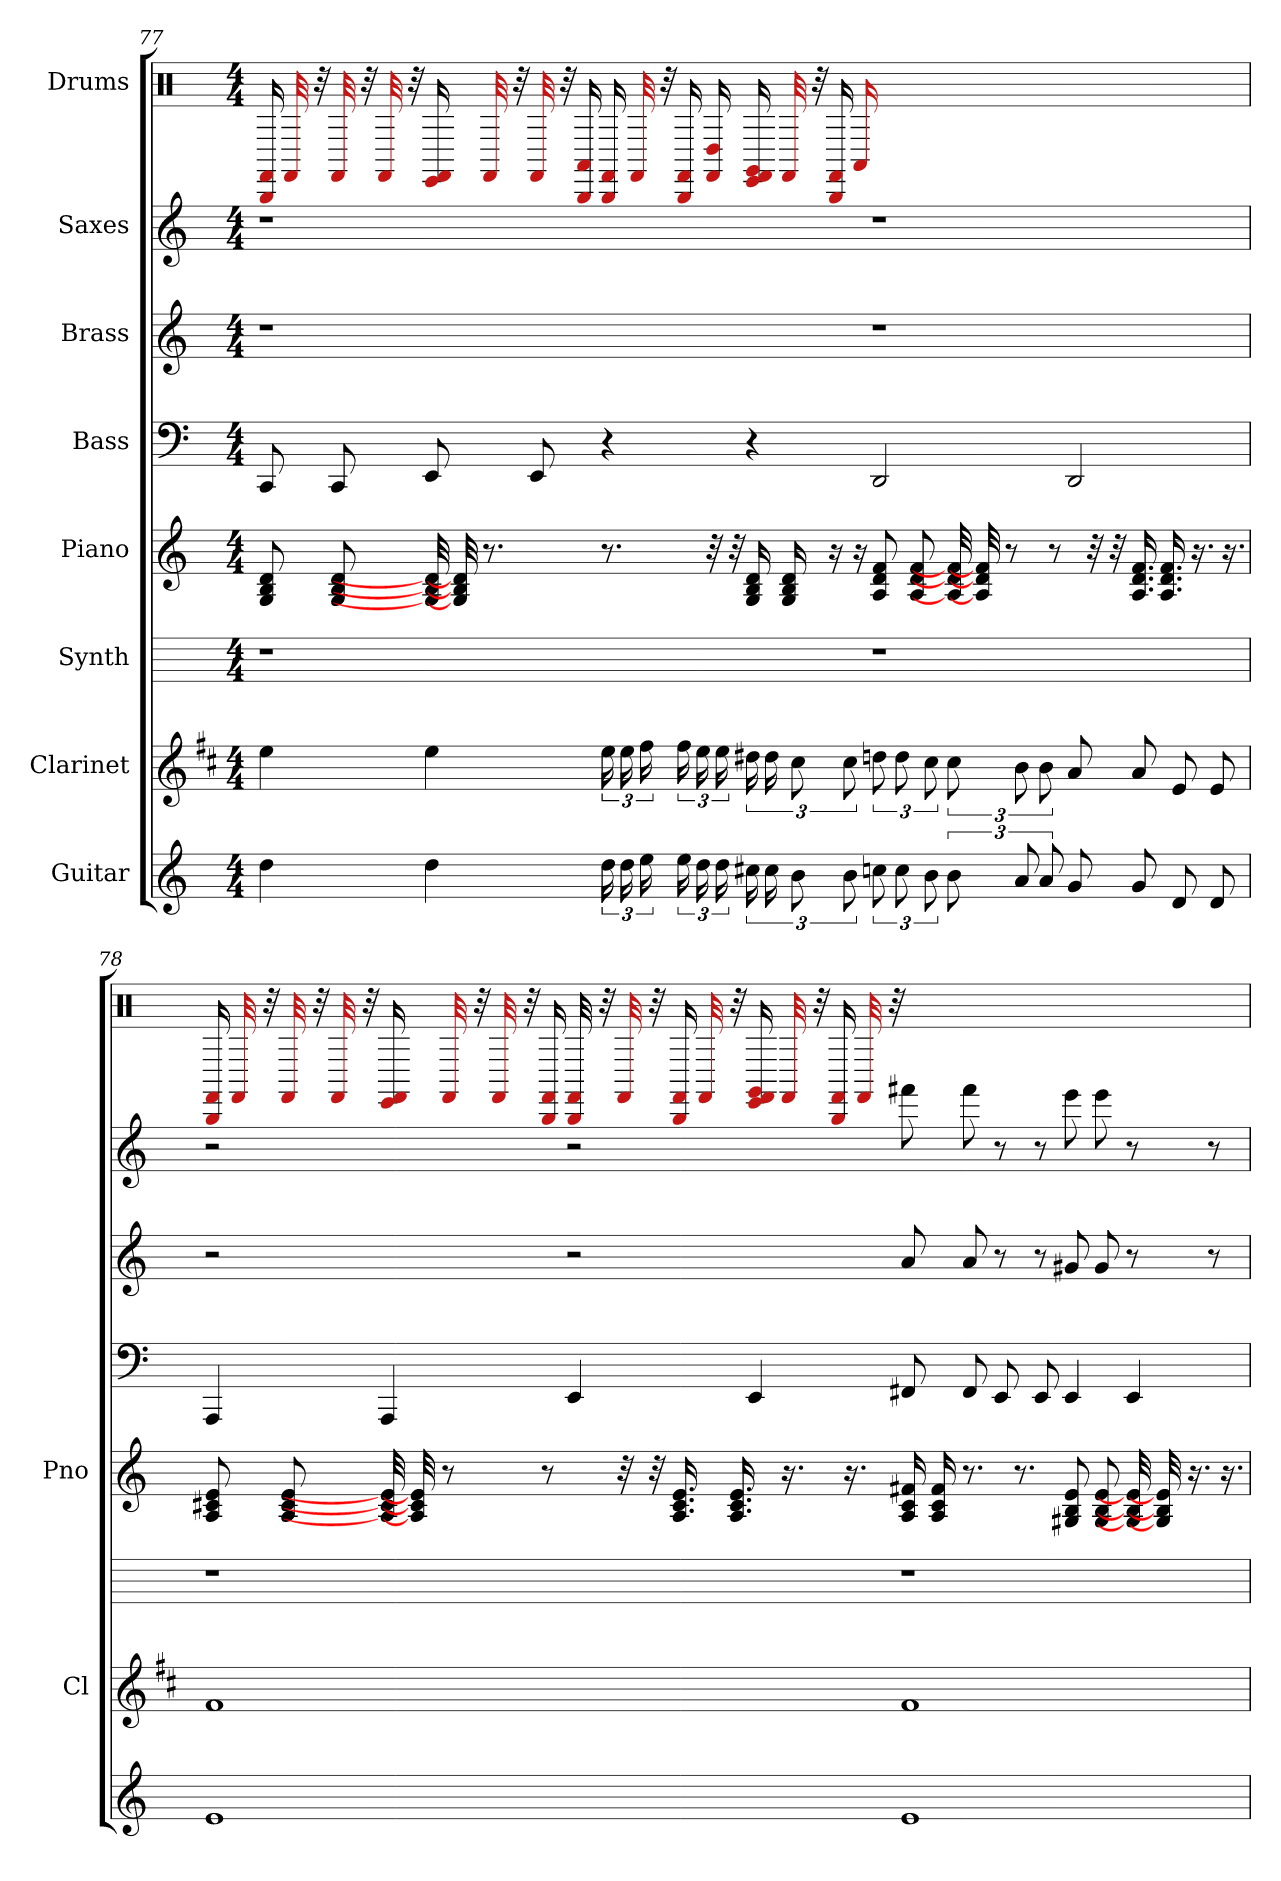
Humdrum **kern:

**kern	**kern	**kern	**kern	**kern	**kern	**kern	**kern
*part8	*part7	*part6	*part5	*part4	*part3	*part2	*part1
*staff8	*staff7	*staff6	*staff5	*staff4	*staff3	*staff2	*staff1
*I"Guitar	*I"Clarinet	*I"Synth	*I"Piano	*I"Bass	*I"Brass	*I"Saxes	*I"Drums
*	*I'Cl	*	*I'Pno	*	*	*	*
*	*	*	*	*	*	*	*clefX
*	*ITrd1c2	*	*	*	*	*ITrd8c14	*
*k[]	*k[]	*k[]	*k[]	*k[]	*k[]	*k[]	*k[]
*M4/4	*M4/4	*M4/4	*M4/4	*M4/4	*M4/4	*M4/4	*M4/4
=77	=77	=77	=77	=77	=77	=77	=77
4dd	4dd	1r	8d 8B 8G	8CC	1r	1r	16BBB 16FF#
.	.	.	.	.	.	.	32FF#
.	.	.	.	.	.	.	32r
.	.	.	8d 8B 8G	8CC	.	.	32FF#
.	.	.	.	.	.	.	32r
.	.	.	.	.	.	.	32FF#
.	.	.	.	.	.	.	32r
4dd	4dd	.	32d] 32B] 32G]	8EE	.	.	16EE 16FF#
.	.	.	32d] 32B] 32G]	.	.	.	.
.	.	.	8.r	.	.	.	32FF#
.	.	.	.	.	.	.	32r
.	.	.	.	8EE	.	.	32FF#
.	.	.	.	.	.	.	32r
.	.	.	.	.	.	.	16BBB 16AA#
24dd	24dd	.	8.r	4r	.	.	16BBB 16FF#
24dd	24dd	.	.	.	.	.	.
.	.	.	.	.	.	.	32FF#
24ee	24ee	.	.	.	.	.	.
.	.	.	.	.	.	.	32r
24ee	24ee	.	.	.	.	.	16BBB 16FF#
24dd	24dd	.	.	.	.	.	.
.	.	.	32r	.	.	.	16FF# 16D
24dd	24dd	.	.	.	.	.	.
.	.	.	32r	.	.	.	.
24cc#	24cc#	.	16d 16B 16G	4r	.	.	16EE 16FF# 16GG
24cc#	24cc#	.	.	.	.	.	.
.	.	.	16d 16B 16G	.	.	.	32FF#
12b	12b	.	.	.	.	.	.
.	.	.	.	.	.	.	32r
.	.	.	16r	.	.	.	16BBB 16FF#
12b	12b	.	.	.	.	.	.
.	.	.	16r	.	.	.	16AA#
12cc	12cc	1r	8f 8d 8A	2DD	1r	1r	1ryy
12cc	12cc	.	.	.	.	.	.
.	.	.	8f 8d 8A	.	.	.	.
12b	12b	.	.	.	.	.	.
12b	12b	.	32f] 32d] 32A]	.	.	.	.
.	.	.	32f] 32d] 32A]	.	.	.	.
.	.	.	8r	.	.	.	.
12a	12a	.	.	.	.	.	.
12a	12a	.	.	.	.	.	.
.	.	.	8r	.	.	.	.
8g	8g	.	.	2DD	.	.	.
.	.	.	32r	.	.	.	.
.	.	.	32r	.	.	.	.
8g	8g	.	16.f 16.d 16.A	.	.	.	.
.	.	.	16.f 16.d 16.A	.	.	.	.
8d	8d	.	.	.	.	.	.
.	.	.	16.r	.	.	.	.
8d	8d	.	.	.	.	.	.
.	.	.	16.r	.	.	.	.
=78	=78	=78	=78	=78	=78	=78	=78
1e	1e	1r	8e 8c# 8A	4AAA	2r	2r	16BBB 16FF#
.	.	.	.	.	.	.	32FF#
.	.	.	.	.	.	.	32r
.	.	.	8e 8c# 8A	.	.	.	32FF#
.	.	.	.	.	.	.	32r
.	.	.	.	.	.	.	32FF#
.	.	.	.	.	.	.	32r
.	.	.	32e] 32c#] 32A]	4AAA	.	.	16EE 16FF#
.	.	.	32e] 32c#] 32A]	.	.	.	.
.	.	.	8r	.	.	.	32FF#
.	.	.	.	.	.	.	32r
.	.	.	.	.	.	.	32FF#
.	.	.	.	.	.	.	32r
.	.	.	8r	.	.	.	16BBB 16FF#
.	.	.	.	4EE	2r	2r	32BBB 32FF#
.	.	.	.	.	.	.	32r
.	.	.	32r	.	.	.	32FF#
.	.	.	32r	.	.	.	32r
.	.	.	16.e 16.c# 16.A	.	.	.	16BBB 16FF#
.	.	.	.	.	.	.	32FF#
.	.	.	16.e 16.c# 16.A	.	.	.	32r
.	.	.	.	4EE	.	.	16EE 16FF# 16GG
.	.	.	16.r	.	.	.	32FF#
.	.	.	.	.	.	.	32r
.	.	.	.	.	.	.	16BBB 16FF#
.	.	.	16.r	.	.	.	.
.	.	.	.	.	.	.	32FF#
.	.	.	.	.	.	.	32r
1e	1e	1r	16f# 16c# 16A	8FF#	8a	8ff#	1ryy
.	.	.	16f# 16c# 16A	.	.	.	.
.	.	.	8.r	8FF#	8a	8ff#	.
.	.	.	.	8EE	8r	8r	.
.	.	.	8.r	.	.	.	.
.	.	.	.	8EE	8r	8r	.
.	.	.	8e 8B 8G#	4EE	8g#	8ee	.
.	.	.	8e 8B 8G#	.	8g#	8ee	.
.	.	.	32e] 32B] 32G#]	4EE	8r	8r	.
.	.	.	32e] 32B] 32G#]	.	.	.	.
.	.	.	16.r	.	.	.	.
.	.	.	.	.	8r	8r	.
.	.	.	16.r	.	.	.	.
=	=	=	=	=	=	=	=
*-	*-	*-	*-	*-	*-	*-	*-
